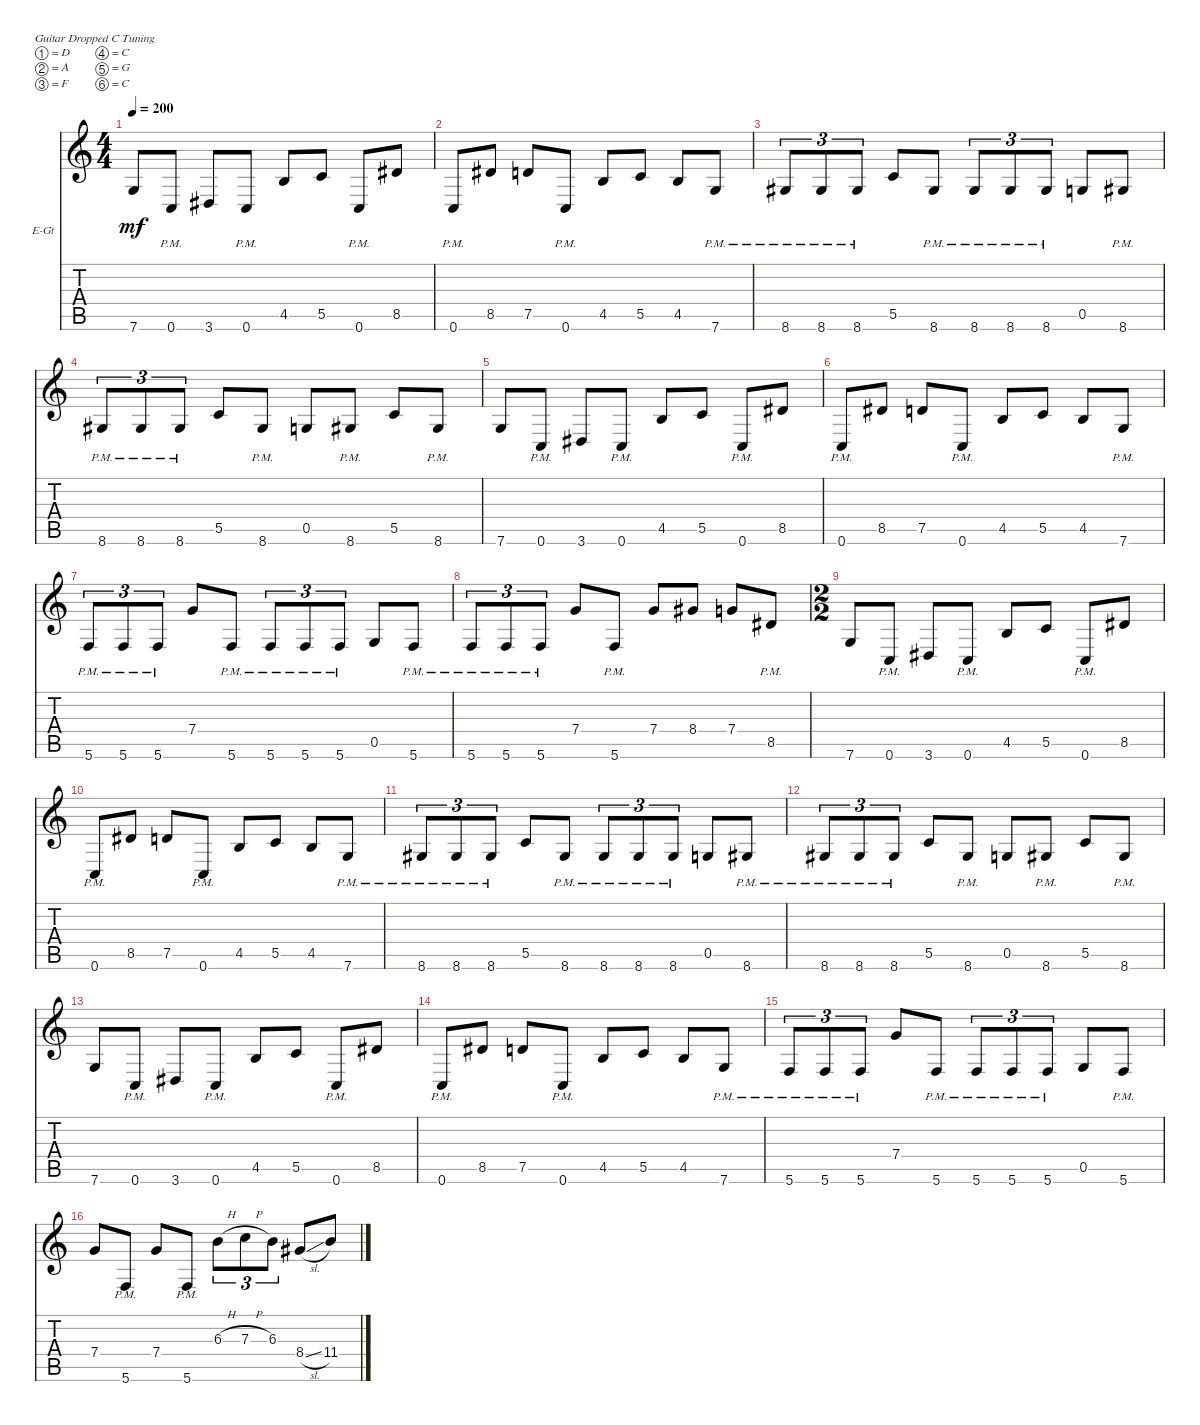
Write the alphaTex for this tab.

\defaultSystemsLayout 4
\bracketExtendMode nobrackets
\firstSystemTrackNameOrientation horizontal
\otherSystemsTrackNameOrientation horizontal
\track ("Rhythm Guitar" "E-Gt") {instrument distortionguitar}
\staff {score tabs}
\tuning (D4 A3 F3 C3 G2 C2)
\ts (4 4)
\tempo 200
\clef g2
\ks c
7.6.8{dy mf} 0.6{pm}.8 3.6.8 0.6{pm}.8 4.5.8 5.5.8 0.6{pm}.8 8.5.8 |
0.6{pm}.8 8.5.8 7.5.8 0.6{pm}.8 4.5.8 5.5.8 4.5.8 7.6{pm}.8 |
8.6{pm}.8{tu (3 2)} 8.6{pm}.8{tu (3 2)} 8.6{pm}.8{tu (3 2)} 5.5.8 8.6{pm}.8 8.6{pm}.8{tu (3 2)} 8.6{pm}.8{tu (3 2)} 8.6{pm}.8{tu (3 2)} 0.5.8 8.6{pm}.8 |
8.6{pm}.8{tu (3 2)} 8.6{pm}.8{tu (3 2)} 8.6{pm}.8{tu (3 2)} 5.5.8 8.6{pm}.8 0.5.8 8.6{pm}.8 5.5.8 8.6{pm}.8 |
7.6.8 0.6{pm}.8 3.6.8 0.6{pm}.8 4.5.8 5.5.8 0.6{pm}.8 8.5.8 |
0.6{pm}.8 8.5.8 7.5.8 0.6{pm}.8 4.5.8 5.5.8 4.5.8 7.6{pm}.8 |
5.6{pm}.8{tu (3 2)} 5.6{pm}.8{tu (3 2)} 5.6{pm}.8{tu (3 2)} 7.4.8 5.6{pm}.8 5.6{pm}.8{tu (3 2)} 5.6{pm}.8{tu (3 2)} 5.6{pm}.8{tu (3 2)} 0.5.8 5.6{pm}.8 |
5.6{pm}.8{tu (3 2)} 5.6{pm}.8{tu (3 2)} 5.6{pm}.8{tu (3 2)} 7.4.8 5.6{pm}.8 7.4.8 8.4.8 7.4.8 8.5{pm}.8 |
\ts (2 2)
7.6.8 0.6{pm}.8 3.6.8 0.6{pm}.8 4.5.8 5.5.8 0.6{pm}.8 8.5.8 |
0.6{pm}.8 8.5.8 7.5.8 0.6{pm}.8 4.5.8 5.5.8 4.5.8 7.6{pm}.8 |
8.6{pm}.8{tu (3 2)} 8.6{pm}.8{tu (3 2)} 8.6{pm}.8{tu (3 2)} 5.5.8 8.6{pm}.8 8.6{pm}.8{tu (3 2)} 8.6{pm}.8{tu (3 2)} 8.6{pm}.8{tu (3 2)} 0.5.8 8.6{pm}.8 |
8.6{pm}.8{tu (3 2)} 8.6{pm}.8{tu (3 2)} 8.6{pm}.8{tu (3 2)} 5.5.8 8.6{pm}.8 0.5.8 8.6{pm}.8 5.5.8 8.6{pm}.8 |
7.6.8 0.6{pm}.8 3.6.8 0.6{pm}.8 4.5.8 5.5.8 0.6{pm}.8 8.5.8 |
0.6{pm}.8 8.5.8 7.5.8 0.6{pm}.8 4.5.8 5.5.8 4.5.8 7.6{pm}.8 |
5.6{pm}.8{tu (3 2)} 5.6{pm}.8{tu (3 2)} 5.6{pm}.8{tu (3 2)} 7.4.8 5.6{pm}.8 5.6{pm}.8{tu (3 2)} 5.6{pm}.8{tu (3 2)} 5.6{pm}.8{tu (3 2)} 0.5.8 5.6{pm}.8 |
7.4.8 5.6{pm}.8 7.4.8 5.6{pm}.8 6.3{h}.8{tu (3 2)} 7.3{h}.8{tu (3 2)} 6.3.8{tu (3 2)} 8.4{sl}.8 11.4.8
